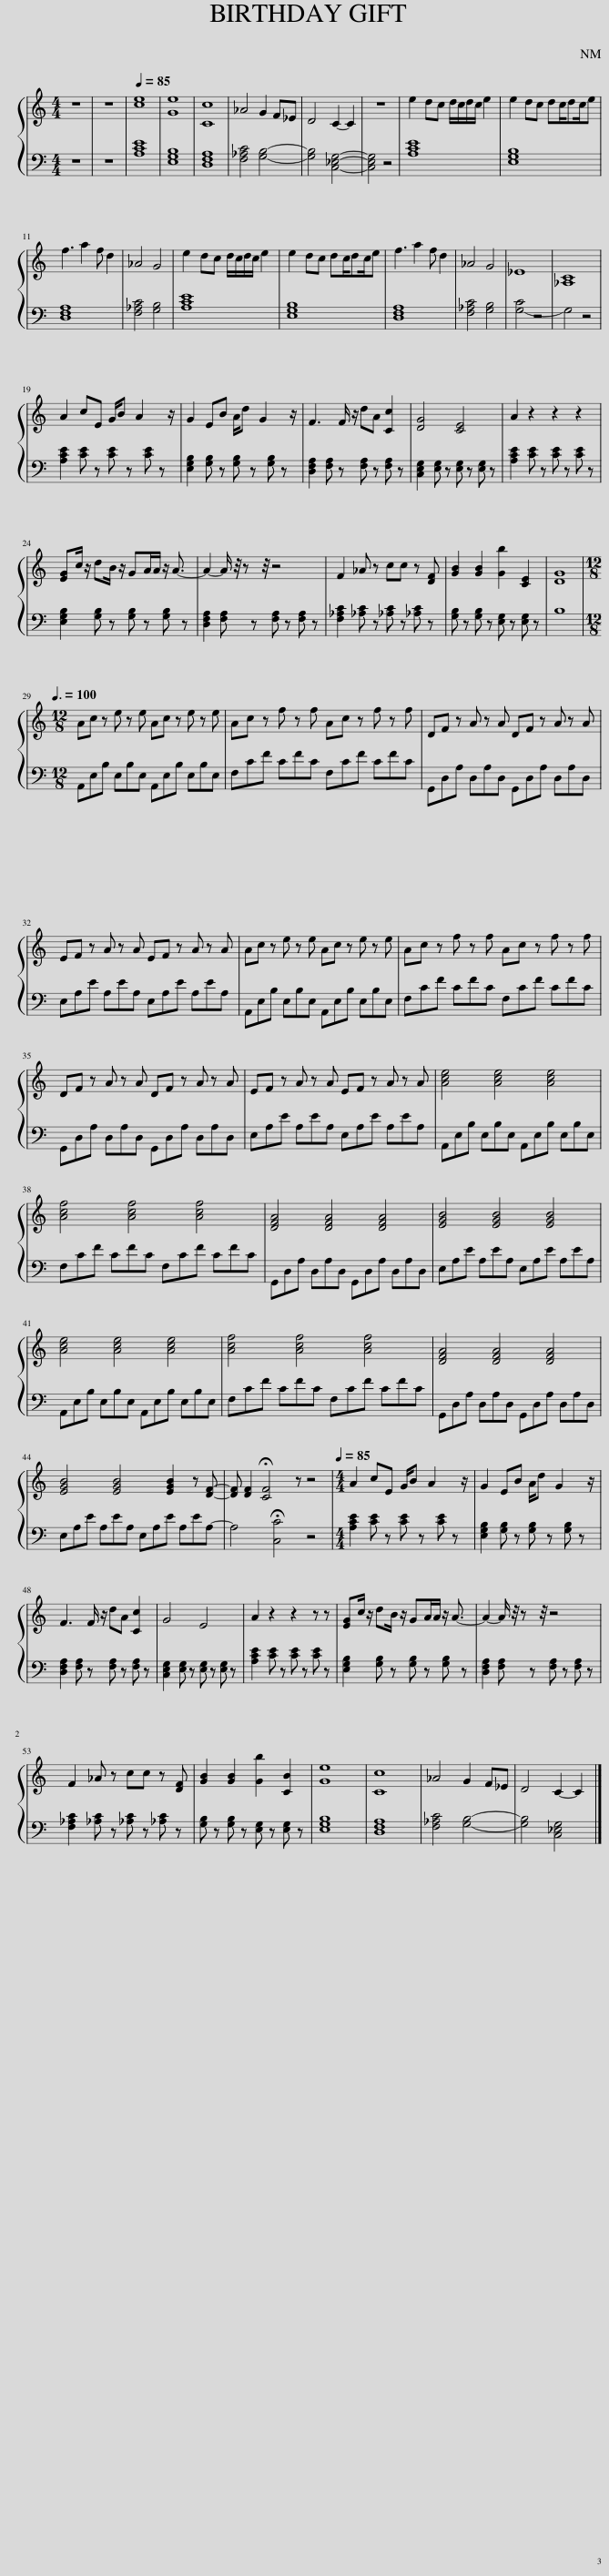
X:1
%%score { 1 | 2 }
L:1/8
M:4/4
I:linebreak $
K:C
V:1 treble
V:2 bass
V:1
 z8 | z8 |[Q:1/4=85] [ce]8 | [Ge]8 | [Cc]8 | %5
 _A4 G2 F_E | D4 C2- C2 | z8 | e2 dc d/c/d/c/ e2 | e2 dc dc/dc/e |$ %10
 f3 a2 f d2 | _A4 G4 | e2 dc d/c/d/c/ e2 | e2 dc dc/dc/e | f3 a2 f d2 | %15
 _A4 G4 | _E8 | [_A,C]8 |$ A2 cE G/B A2 z/ | G2 EB A/d G2 z/ | %20
 F3 F/ z/ dA [Cc]2 | [DG]4 [CE]4 | A2 z2 z2 z2 |$ [EG]c/ z/ dB/ z/ GA/A/ z/ A3/2- | A2- A/ z/4 z z/4 z4 | %25
 F2 _A z cc z [DF] | [GB]2 [GB]2 [Gb]2 [CE]2 | [DG]8 |$[M:12/8][Q:3/8=100] Ac z e z e Ac z e z e | Ac z f z f Ac z f z f | %30
 DF z A z A DF z A z A |$ EF z A z A EF z A z A | Ac z e z e Ac z e z e | Ac z f z f Ac z f z f |$ DF z A z A DF z A z A | %35
 EF z A z A EF z A z A | [Ace]4 [Ace]4 [Ace]4 |$ [Acf]4 [Acf]4 [Acf]4 | [DFA]4 [DFA]4 [DFA]4 | [EGB]4 [EGB]4 [EGB]4 |$ %40
 [Ace]4 [Ace]4 [Ace]4 | [Acf]4 [Acf]4 [Acf]4 | [DFA]4 [DFA]4 [DFA]4 |$ [EGB]4 [EGB]4 [EGB]2 z [DF]- | [DF] [DF]2 !fermata![CF]4 z z4 | %45
[M:4/4][Q:1/4=85] A2 cE G/B A2 z/ | G2 EB A/d G2 z/ |$ F3 F/ z/ dA [Cc]2 | G4 E4 | A2 z2 z2 z z | %50
 [EG]c/ z/ dB/ z/ GA/A/ z/ A3/2- | A2- A/ z/4 z z/4 z4 |$ F2 _A z cc z [DF] | [GB]2 [GB]2 [Gb]2 [CB]2 | [Ge]8 | %55
 [Cc]8 | _A4 G2 F_E | D4 C2- C2 |] %58
V:2
 z8 | z8 | [A,CE]8 | [E,G,B,]8 | [D,F,A,]8 | %5
 [F,_A,C]4 [G,B,]4- | [G,B,]4 [C,_E,G,]4- | [C,E,G,]4 z4 | [A,CE]8 | [E,G,B,]8 |$ %10
 [D,F,A,]8 | [F,_A,C]4 [G,B,]4 | [A,CE]8 | [E,G,B,]8 | [D,F,A,]8 | %15
 [F,_A,C]4 [G,B,]4 | [G,-C]4 z4 | G,4 z4 |$ [A,CE]2 [CE] z [CE] z [CE] z | [E,G,B,]2 [G,B,] z [G,B,] z [G,B,] z | %20
 [D,F,A,]2 [F,A,] z [F,A,] z [F,A,] z | [C,E,G,]2 [E,G,] z [E,G,] z [E,G,] z | [A,CE]2 [CE] z [CE] z [CE] z |$ [E,G,B,]2 [G,B,] z [G,B,] z [G,B,] z | [D,F,A,]2 [F,A,] z [F,A,] z [F,A,] z | %25
 [F,_A,C]2 [_A,C] z [_A,C] z [_A,C] z | [G,B,] z [G,B,] z [E,G,] z [E,G,] z | B,8 |$[M:12/8] A,,E,B, E,B,E, A,,E,B, E,B,E, | F,CF CFC F,CF CFC | %30
 G,,D,A, D,A,D, G,,D,A, D,A,D, |$ E,A,E A,EA, E,A,E A,EA, | A,,E,B, E,B,E, A,,E,B, E,B,E, | F,CF CFC F,CF CFC |$ G,,D,A, D,A,D, G,,D,A, D,A,D, | %35
 E,A,E A,EA, E,A,E A,EA, | A,,E,B, E,B,E, A,,E,B, E,B,E, |$ F,CF CFC F,CF CFC | G,,D,A, D,A,D, G,,D,A, D,A,D, | E,A,E A,EA, E,A,E A,EA, |$ %40
 A,,E,B, E,B,E, A,,E,B, E,B,E, | F,CF CFC F,CF CFC | G,,D,A, D,A,D, G,,D,A, D,A,D, |$ E,A,E A,EA, E,A,E A,EA,- | A,4 !fermata![C,C]4 z4 | %45
[M:4/4] [A,CE]2 [CE] z [CE] z [CE] z | [E,G,B,]2 [G,B,] z [G,B,] z [G,B,] z |$ [D,F,A,]2 [F,A,] z [F,A,] z [F,A,] z | [C,E,G,]2 [E,G,] z [E,G,] z [E,G,] z | [A,CE]2 [CE] z [CE] z [CE] z | %50
 [E,G,B,]2 [G,B,] z [G,B,] z [G,B,] z | [D,F,A,]2 [F,A,] z [F,A,] z [F,A,] z |$ [F,_A,C]2 [_A,C] z [_A,C] z [_A,C] z | [G,B,] z [G,B,] z [E,G,] z [E,G,] z | [E,G,B,]8 | %55
 [D,F,A,]8 | [F,_A,C]4 [G,B,]4- | [G,B,]4 [C,_E,G,]4 |] %58
